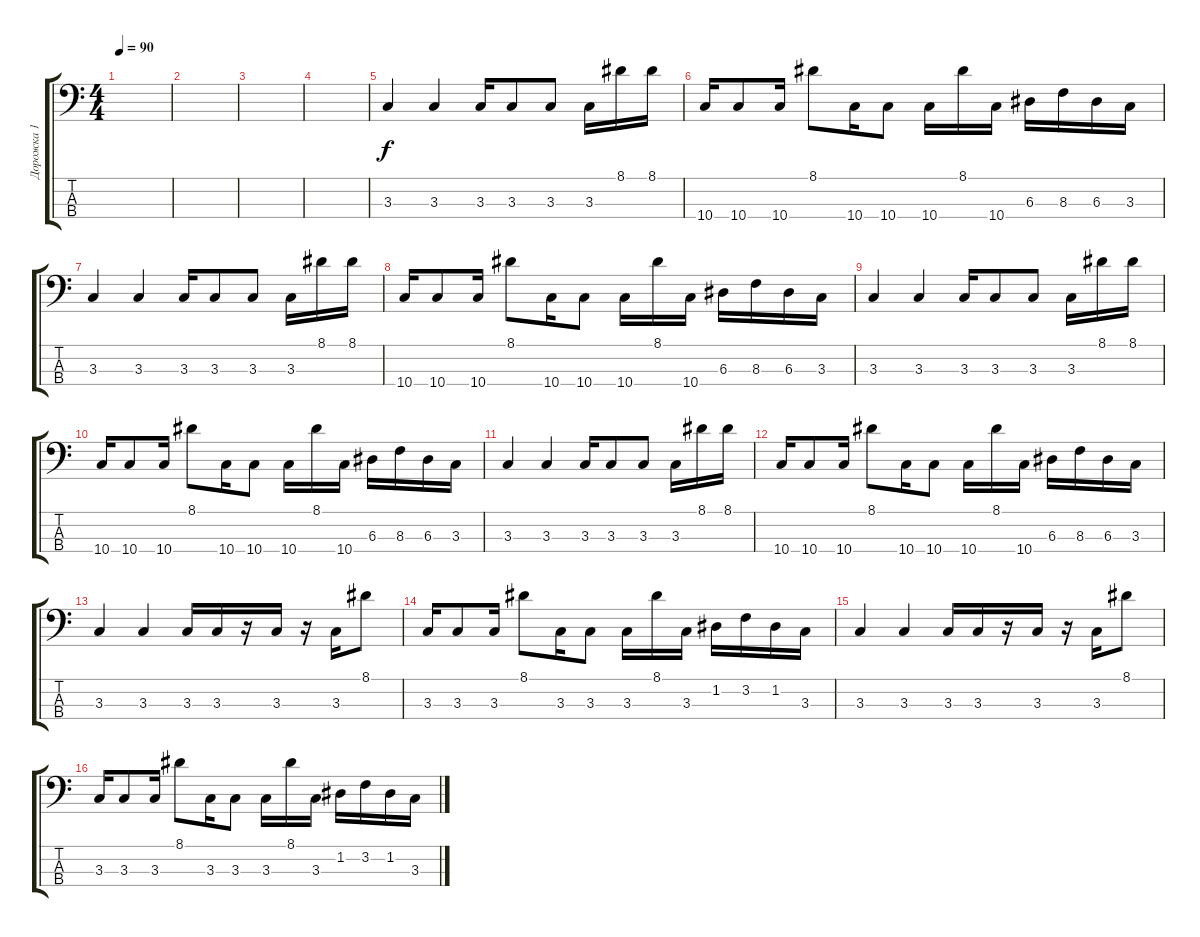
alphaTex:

\track ("Дорожка 1" "Дорожка 1") {instrument electricbasspick}
\staff {score tabs}
\tuning (G2 D2 A1 D1) {hide}
\ts (4 4)
\tempo 90
\clef f4
\ks c
|
|
|
|
3.3.4 3.3.4 3.3.16 3.3.8 3.3.8 3.3.16 8.1.16 8.1.16 |
10.4.16 10.4.8 10.4.16 8.1.8 10.4.16 10.4.8 10.4.16 8.1.16 10.4.16 6.3.16 8.3.16 6.3.16 3.3.16 |
3.3.4 3.3.4 3.3.16 3.3.8 3.3.8 3.3.16 8.1.16 8.1.16 |
10.4.16 10.4.8 10.4.16 8.1.8 10.4.16 10.4.8 10.4.16 8.1.16 10.4.16 6.3.16 8.3.16 6.3.16 3.3.16 |
3.3.4 3.3.4 3.3.16 3.3.8 3.3.8 3.3.16 8.1.16 8.1.16 |
10.4.16 10.4.8 10.4.16 8.1.8 10.4.16 10.4.8 10.4.16 8.1.16 10.4.16 6.3.16 8.3.16 6.3.16 3.3.16 |
3.3.4 3.3.4 3.3.16 3.3.8 3.3.8 3.3.16 8.1.16 8.1.16 |
10.4.16 10.4.8 10.4.16 8.1.8 10.4.16 10.4.8 10.4.16 8.1.16 10.4.16 6.3.16 8.3.16 6.3.16 3.3.16 |
3.3.4 3.3.4 3.3.16 3.3.16 r.16 3.3.16 r.16 3.3.16 8.1.8 |
3.3.16 3.3.8 3.3.16 8.1.8 3.3.16 3.3.8 3.3.16 8.1.16 3.3.16 1.2.16 3.2.16 1.2.16 3.3.16 |
3.3.4 3.3.4 3.3.16 3.3.16 r.16 3.3.16 r.16 3.3.16 8.1.8 |
3.3.16 3.3.8 3.3.16 8.1.8 3.3.16 3.3.8 3.3.16 8.1.16 3.3.16 1.2.16 3.2.16 1.2.16 3.3.16
